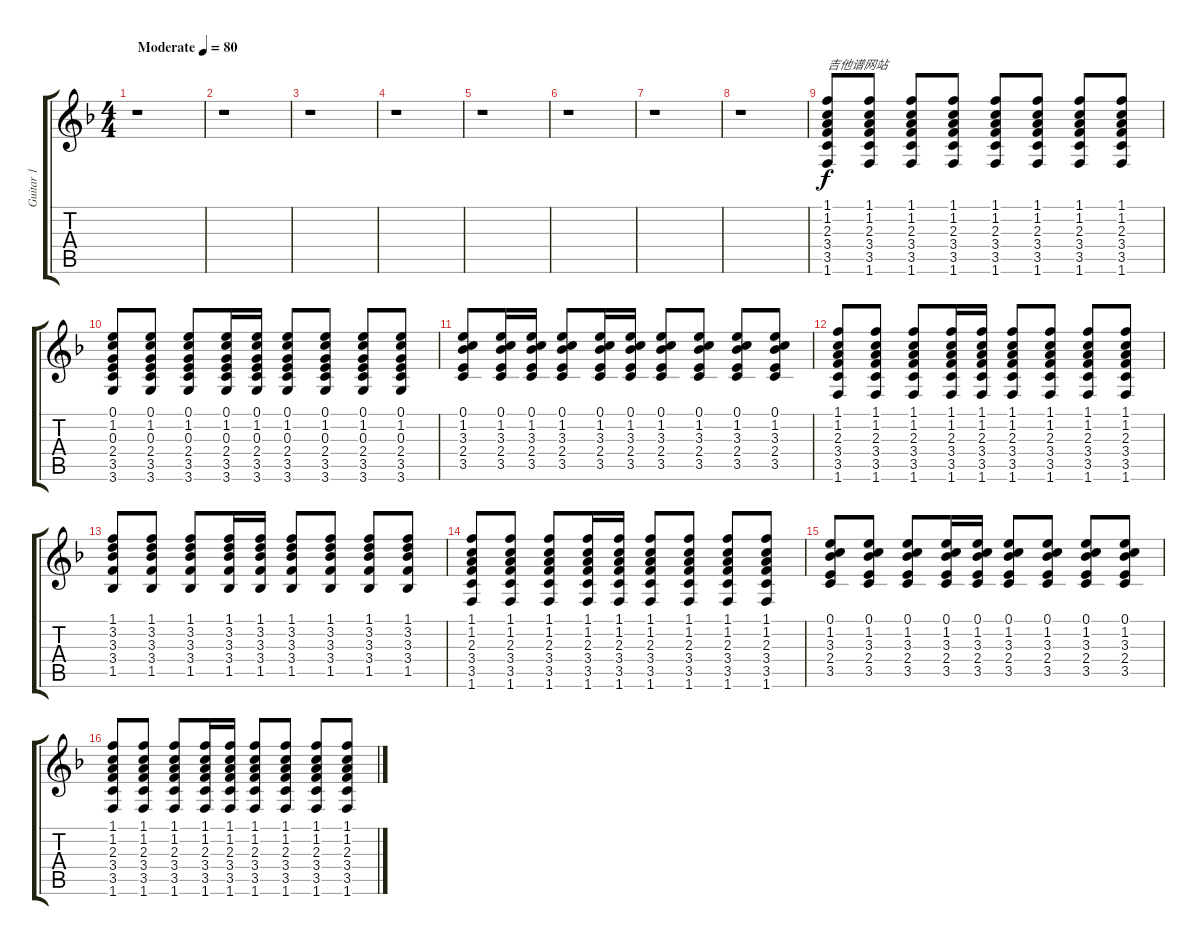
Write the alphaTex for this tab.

\track ("Guitar 1" "Guitar 1") {instrument electricguitarclean}
\staff {score tabs}
\tuning (E4 B3 G3 D3 A2 E2) {hide}
\ts (4 4)
\tempo (80 "Moderate")
\clef g2
\ks f
r.1{dy f instrument electricguitarclean} |
r.1 |
r.1 |
r.1 |
r.1 |
r.1 |
r.1 |
r.1 |
(1.1 1.2 2.3 3.4 3.5 1.6).8{txt "吉他谱网站"} (1.1 1.2 2.3 3.4 3.5 1.6).8 (1.1 1.2 2.3 3.4 3.5 1.6).8 (1.1 1.2 2.3 3.4 3.5 1.6).8 (1.1 1.2 2.3 3.4 3.5 1.6).8 (1.1 1.2 2.3 3.4 3.5 1.6).8 (1.1 1.2 2.3 3.4 3.5 1.6).8 (1.1 1.2 2.3 3.4 3.5 1.6).8 |
(0.1 1.2 0.3 2.4 3.5 3.6).8 (0.1 1.2 0.3 2.4 3.5 3.6).8 (0.1 1.2 0.3 2.4 3.5 3.6).8 (0.1 1.2 0.3 2.4 3.5 3.6).16 (0.1 1.2 0.3 2.4 3.5 3.6).16 (0.1 1.2 0.3 2.4 3.5 3.6).8 (0.1 1.2 0.3 2.4 3.5 3.6).8 (0.1 1.2 0.3 2.4 3.5 3.6).8 (0.1 1.2 0.3 2.4 3.5 3.6).8 |
(0.1 1.2 3.3 2.4 3.5).8 (0.1 1.2 3.3 2.4 3.5).16 (0.1 1.2 3.3 2.4 3.5).16 (0.1 1.2 3.3 2.4 3.5).8 (0.1 1.2 3.3 2.4 3.5).16 (0.1 1.2 3.3 2.4 3.5).16 (0.1 1.2 3.3 2.4 3.5).8 (0.1 1.2 3.3 2.4 3.5).8 (0.1 1.2 3.3 2.4 3.5).8 (0.1 1.2 3.3 2.4 3.5).8 |
(1.1 1.2 2.3 3.4 3.5 1.6).8 (1.1 1.2 2.3 3.4 3.5 1.6).8 (1.1 1.2 2.3 3.4 3.5 1.6).8 (1.1 1.2 2.3 3.4 3.5 1.6).16 (1.1 1.2 2.3 3.4 3.5 1.6).16 (1.1 1.2 2.3 3.4 3.5 1.6).8 (1.1 1.2 2.3 3.4 3.5 1.6).8 (1.1 1.2 2.3 3.4 3.5 1.6).8 (1.1 1.2 2.3 3.4 3.5 1.6).8 |
(1.1 3.2 3.3 3.4 1.5).8 (1.1 3.2 3.3 3.4 1.5).8 (1.1 3.2 3.3 3.4 1.5).8 (1.1 3.2 3.3 3.4 1.5).16 (1.1 3.2 3.3 3.4 1.5).16 (1.1 3.2 3.3 3.4 1.5).8 (1.1 3.2 3.3 3.4 1.5).8 (1.1 3.2 3.3 3.4 1.5).8 (1.1 3.2 3.3 3.4 1.5).8 |
(1.1 1.2 2.3 3.4 3.5 1.6).8 (1.1 1.2 2.3 3.4 3.5 1.6).8 (1.1 1.2 2.3 3.4 3.5 1.6).8 (1.1 1.2 2.3 3.4 3.5 1.6).16 (1.1 1.2 2.3 3.4 3.5 1.6).16 (1.1 1.2 2.3 3.4 3.5 1.6).8 (1.1 1.2 2.3 3.4 3.5 1.6).8 (1.1 1.2 2.3 3.4 3.5 1.6).8 (1.1 1.2 2.3 3.4 3.5 1.6).8 |
(0.1 1.2 3.3 2.4 3.5).8 (0.1 1.2 3.3 2.4 3.5).8 (0.1 1.2 3.3 2.4 3.5).8 (0.1 1.2 3.3 2.4 3.5).16 (0.1 1.2 3.3 2.4 3.5).16 (0.1 1.2 3.3 2.4 3.5).8 (0.1 1.2 3.3 2.4 3.5).8 (0.1 1.2 3.3 2.4 3.5).8 (0.1 1.2 3.3 2.4 3.5).8 |
(1.1 1.2 2.3 3.4 3.5 1.6).8 (1.1 1.2 2.3 3.4 3.5 1.6).8 (1.1 1.2 2.3 3.4 3.5 1.6).8 (1.1 1.2 2.3 3.4 3.5 1.6).16 (1.1 1.2 2.3 3.4 3.5 1.6).16 (1.1 1.2 2.3 3.4 3.5 1.6).8 (1.1 1.2 2.3 3.4 3.5 1.6).8 (1.1 1.2 2.3 3.4 3.5 1.6).8 (1.1 1.2 2.3 3.4 3.5 1.6).8
